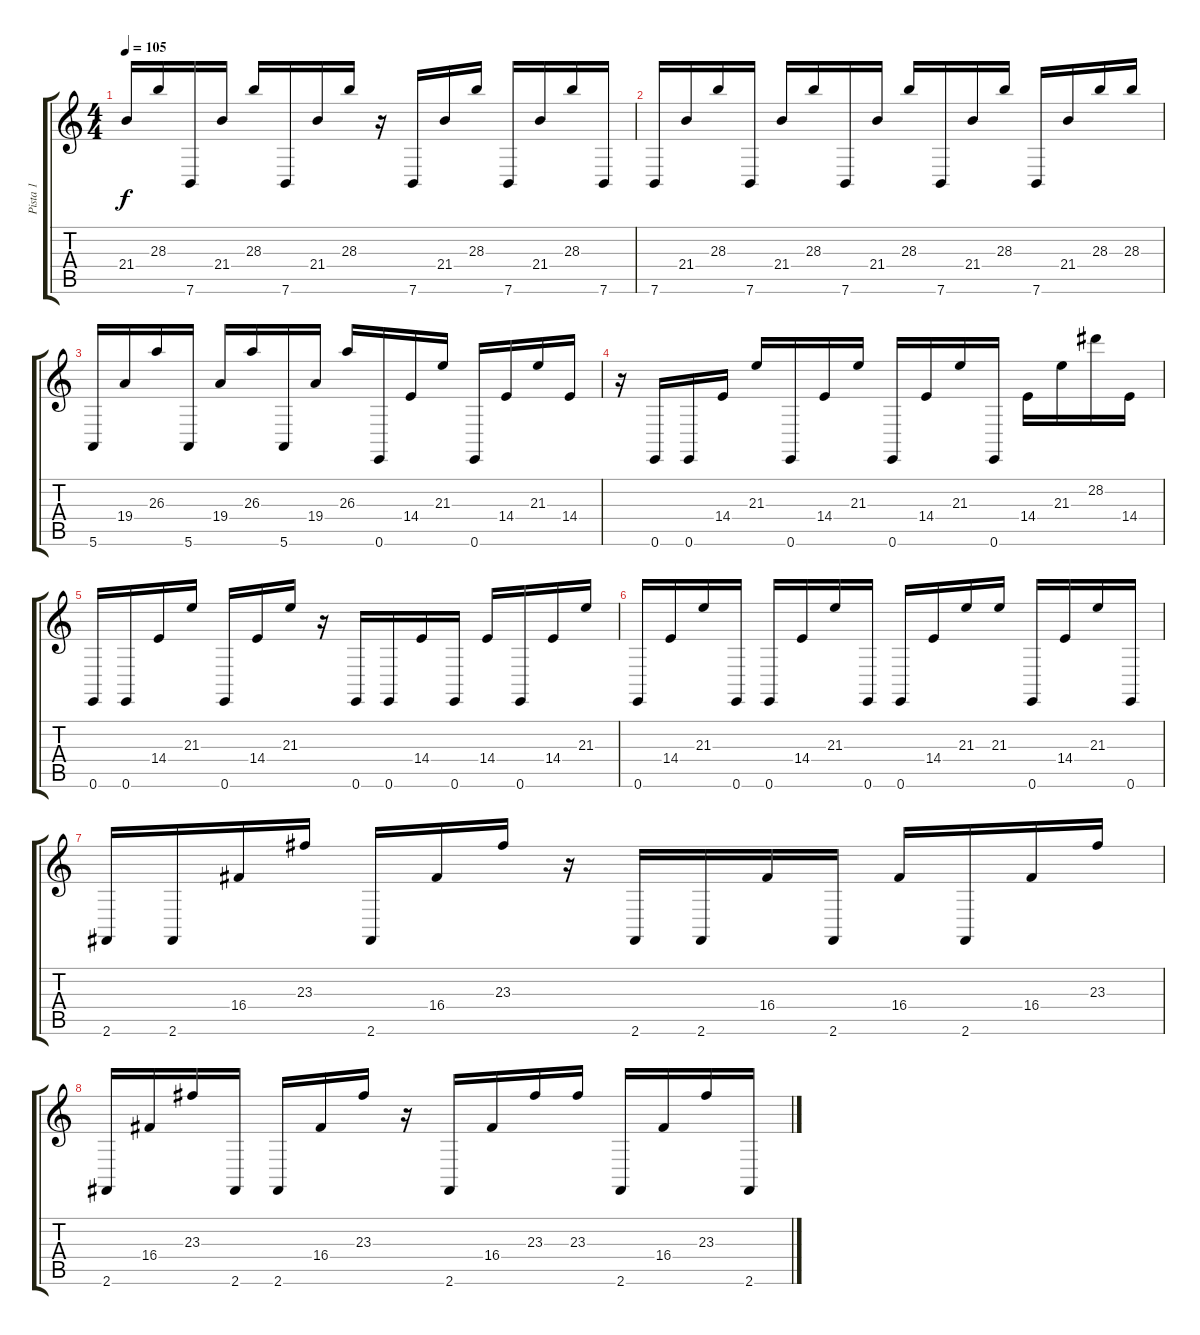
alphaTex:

\track ("Pista 1" "Pista 1") {instrument electricpiano1}
\staff {score tabs}
\tuning (E4 B3 G3 D3 A2 E2) {hide}
\ts (4 4)
\tempo 105
\clef g2
\ks c
21.4.16{dy f} 28.3.16 7.6.16 21.4.16 28.3.16 7.6.16 21.4.16 28.3.16 r.16 7.6.16 21.4.16 28.3.16 7.6.16 21.4.16 28.3.16 7.6.16 |
7.6.16 21.4.16 28.3.16 7.6.16 21.4.16 28.3.16 7.6.16 21.4.16 28.3.16 7.6.16 21.4.16 28.3.16 7.6.16 21.4.16 28.3.16 28.3.16 |
5.6.16 19.4.16 26.3.16 5.6.16 19.4.16 26.3.16 5.6.16 19.4.16 26.3.16 0.6.16 14.4.16 21.3.16 0.6.16 14.4.16 21.3.16 14.4.16 |
r.16 0.6.16 0.6.16 14.4.16 21.3.16 0.6.16 14.4.16 21.3.16 0.6.16 14.4.16 21.3.16 0.6.16 14.4.16 21.3.16 28.2.16 14.4.16 |
0.6.16 0.6.16 14.4.16 21.3.16 0.6.16 14.4.16 21.3.16 r.16 0.6.16 0.6.16 14.4.16 0.6.16 14.4.16 0.6.16 14.4.16 21.3.16 |
0.6.16 14.4.16 21.3.16 0.6.16 0.6.16 14.4.16 21.3.16 0.6.16 0.6.16 14.4.16 21.3.16 21.3.16 0.6.16 14.4.16 21.3.16 0.6.16 |
2.6.16 2.6.16 16.4.16 23.3.16 2.6.16 16.4.16 23.3.16 r.16 2.6.16 2.6.16 16.4.16 2.6.16 16.4.16 2.6.16 16.4.16 23.3.16 |
2.6.16 16.4.16 23.3.16 2.6.16 2.6.16 16.4.16 23.3.16 r.16 2.6.16 16.4.16 23.3.16 23.3.16 2.6.16 16.4.16 23.3.16 2.6.16
